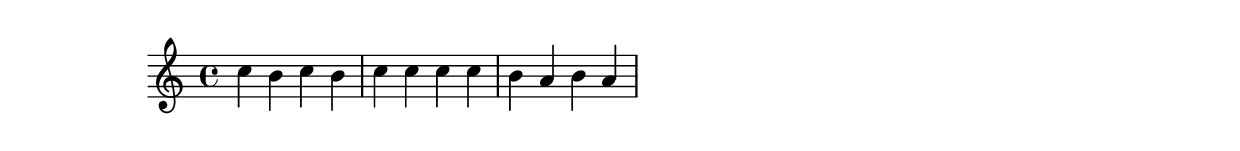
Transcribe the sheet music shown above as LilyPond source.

\header {

  texidoc = "Stem directions for notes on the middle staff line are
  determined by the directions of their neighbors."

}

\version "2.7.25"


\relative c'' \new Voice {
  c4 b c b
  c c c c
  b a b a
} 
  
  
